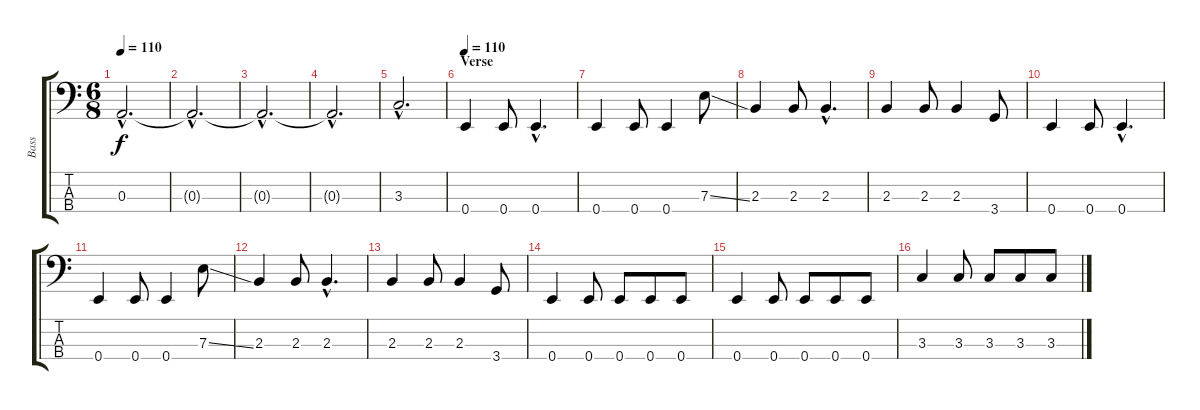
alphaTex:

\track ("Bass" "Bass") {instrument electricbasspick}
\staff {score tabs}
\tuning (G2 D2 A1 E1) {hide}
\ts (6 8)
\tempo 110
\clef f4
\ks c
0.3{hac}.2{d dy f} |
0.3{hac t}.2{d} |
0.3{hac t}.2{d} |
0.3{hac t}.2{d} |
3.3{hac}.2{d} |
\section ("" "Verse")
\tempo 110
0.4.4 0.4.8 0.4{hac}.4{d} |
0.4.4 0.4.8 0.4.4 7.3{ss}.8 |
2.3.4 2.3.8 2.3{hac}.4{d} |
2.3.4 2.3.8 2.3.4 3.4.8 |
0.4.4 0.4.8 0.4{hac}.4{d} |
0.4.4 0.4.8 0.4.4 7.3{ss}.8 |
2.3.4 2.3.8 2.3{hac}.4{d} |
2.3.4 2.3.8 2.3.4 3.4.8 |
0.4.4 0.4.8 0.4.8 0.4.8 0.4.8 |
0.4.4 0.4.8 0.4.8 0.4.8 0.4.8 |
3.3.4 3.3.8 3.3.8 3.3.8 3.3.8
